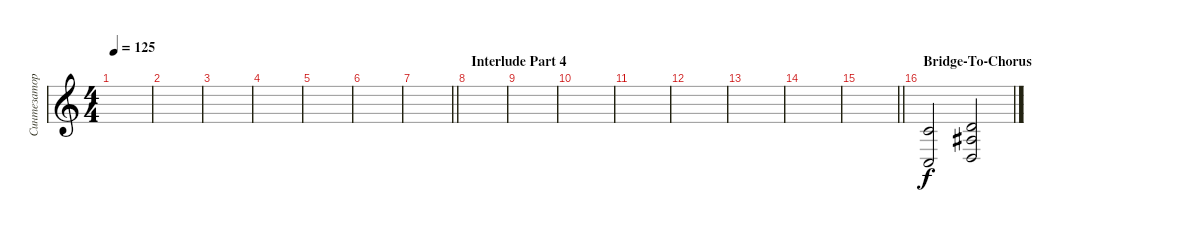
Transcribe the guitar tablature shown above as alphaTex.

\track ("Синтезатор" "Синтезатор") {instrument stringensemble1}
\staff {score}
\tuning (E4 B3 G3 D3 A2 B1) {hide}
\ts (4 4)
\tempo 125
\clef g2
\ks c
|
|
|
|
|
|
\barLineRight lightlight
|
\section ("" "Interlude Part 4")
|
|
|
|
|
|
|
\barLineRight lightlight
|
\section ("" "Bridge-To-Chorus")
(1.2 3.5).2 (3.2 3.3 5.5).2
